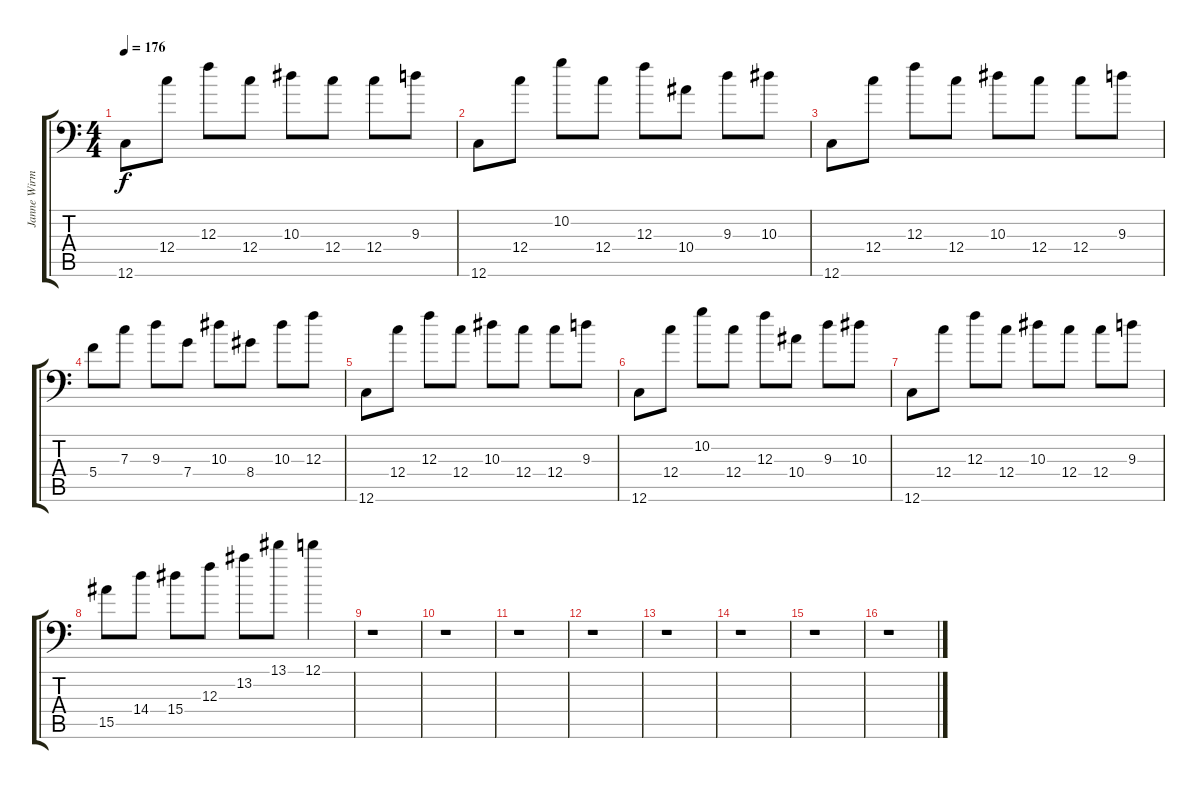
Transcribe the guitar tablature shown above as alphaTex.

\track ("Janne Wirman [Rhy. Keys 2]" "Janne Wirm") {instrument synthbass2}
\staff {score tabs}
\tuning (D4 A3 F3 C3 G2 C1) {hide}
\ts (4 4)
\tempo 176
\clef f4
\ks c
12.6.8{dy f} 12.4.8 12.3.8 12.4.8 10.3.8 12.4.8 12.4.8 9.3.8 |
12.6.8 12.4.8 10.2.8 12.4.8 12.3.8 10.4.8 9.3.8 10.3.8 |
12.6.8 12.4.8 12.3.8 12.4.8 10.3.8 12.4.8 12.4.8 9.3.8 |
5.4.8 7.3.8 9.3.8 7.4.8 10.3.8 8.4.8 10.3.8 12.3.8 |
12.6.8 12.4.8 12.3.8 12.4.8 10.3.8 12.4.8 12.4.8 9.3.8 |
12.6.8 12.4.8 10.2.8 12.4.8 12.3.8 10.4.8 9.3.8 10.3.8 |
12.6.8 12.4.8 12.3.8 12.4.8 10.3.8 12.4.8 12.4.8 9.3.8 |
15.5.8 14.4.8 15.4.8 12.3.8 13.2.8 13.1.8 12.1.4 |
r.1 |
r.1 |
r.1 |
r.1 |
r.1 |
r.1 |
r.1 |
r.1
